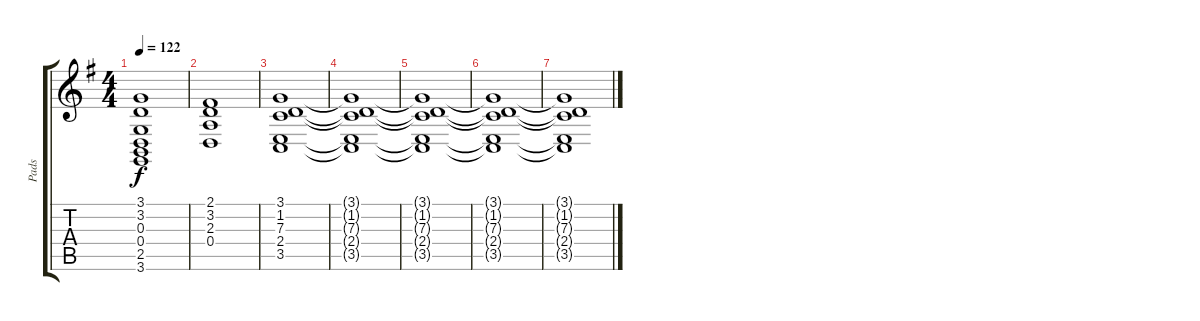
\track ("Pads" "Pads") {instrument pad2warm}
\staff {score tabs}
\tuning (E4 B3 G3 D3 A2 E2) {hide}
\ts (4 4)
\tempo 122
\clef g2
\ks g
(3.1 3.2 0.3 0.4 2.5 3.6).1{dy f} |
(2.1 3.2 2.3 0.4).1 |
(3.1 1.2 7.3 2.4 3.5).1 |
(3.1{t} 1.2{t} 7.3{t} 2.4{t} 3.5{t}).1 |
(3.1{t} 1.2{t} 7.3{t} 2.4{t} 3.5{t}).1 |
(3.1{t} 1.2{t} 7.3{t} 2.4{t} 3.5{t}).1 |
(3.1{t} 1.2{t} 7.3{t} 2.4{t} 3.5{t}).1
